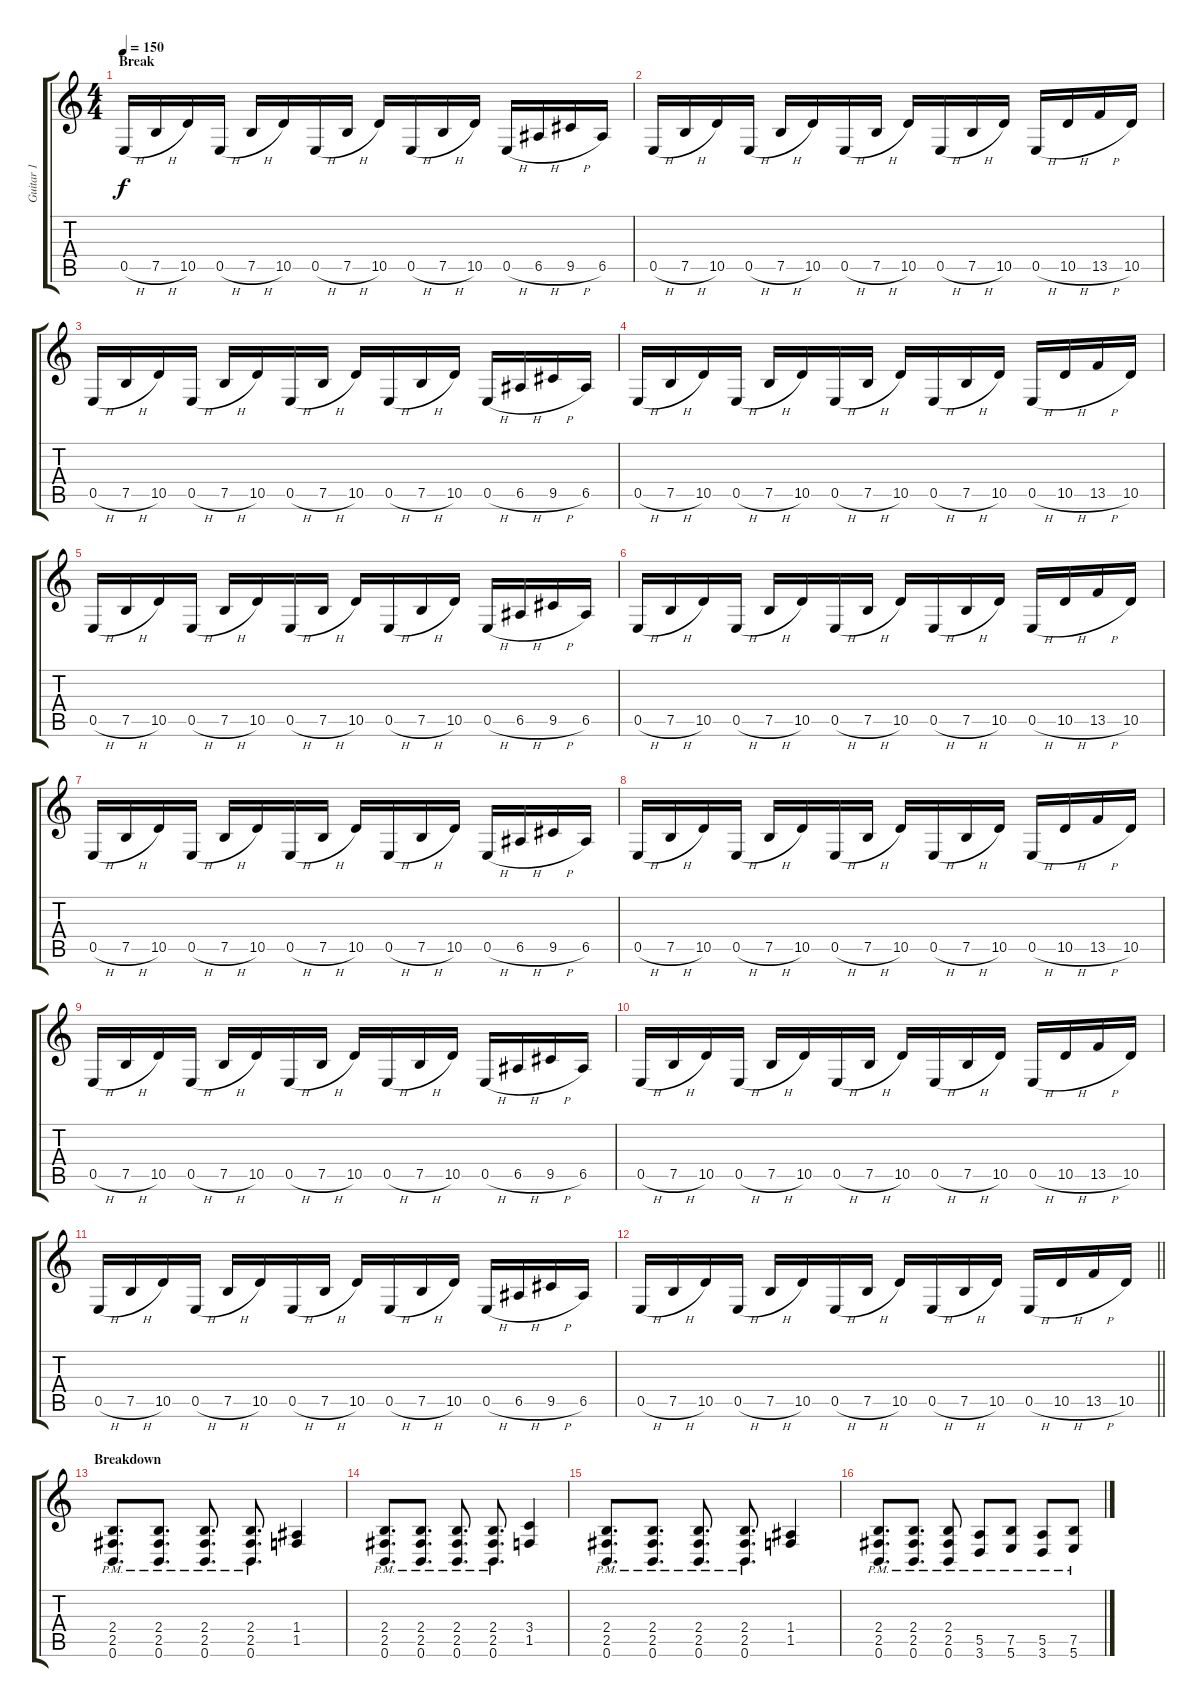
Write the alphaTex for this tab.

\track ("Guitar 1" "Guitar 1") {instrument distortionguitar}
\staff {score tabs}
\tuning (B3 Gb3 D3 A2 E2 B1) {hide}
\ts (4 4)
\section ("" "Break")
\tempo 150
\clef g2
\ks c
0.5{h}.16{dy f} 7.5{h}.16 10.5.16 0.5{h}.16 7.5{h}.16 10.5.16 0.5{h}.16 7.5{h}.16 10.5.16 0.5{h}.16 7.5{h}.16 10.5.16 0.5{h}.16 6.5{h}.16 9.5{h}.16 6.5.16 |
0.5{h}.16 7.5{h}.16 10.5.16 0.5{h}.16 7.5{h}.16 10.5.16 0.5{h}.16 7.5{h}.16 10.5.16 0.5{h}.16 7.5{h}.16 10.5.16 0.5{h}.16 10.5{h}.16 13.5{h}.16 10.5.16 |
0.5{h}.16 7.5{h}.16 10.5.16 0.5{h}.16 7.5{h}.16 10.5.16 0.5{h}.16 7.5{h}.16 10.5.16 0.5{h}.16 7.5{h}.16 10.5.16 0.5{h}.16 6.5{h}.16 9.5{h}.16 6.5.16 |
0.5{h}.16 7.5{h}.16 10.5.16 0.5{h}.16 7.5{h}.16 10.5.16 0.5{h}.16 7.5{h}.16 10.5.16 0.5{h}.16 7.5{h}.16 10.5.16 0.5{h}.16 10.5{h}.16 13.5{h}.16 10.5.16 |
0.5{h}.16 7.5{h}.16 10.5.16 0.5{h}.16 7.5{h}.16 10.5.16 0.5{h}.16 7.5{h}.16 10.5.16 0.5{h}.16 7.5{h}.16 10.5.16 0.5{h}.16 6.5{h}.16 9.5{h}.16 6.5.16 |
0.5{h}.16 7.5{h}.16 10.5.16 0.5{h}.16 7.5{h}.16 10.5.16 0.5{h}.16 7.5{h}.16 10.5.16 0.5{h}.16 7.5{h}.16 10.5.16 0.5{h}.16 10.5{h}.16 13.5{h}.16 10.5.16 |
0.5{h}.16 7.5{h}.16 10.5.16 0.5{h}.16 7.5{h}.16 10.5.16 0.5{h}.16 7.5{h}.16 10.5.16 0.5{h}.16 7.5{h}.16 10.5.16 0.5{h}.16 6.5{h}.16 9.5{h}.16 6.5.16 |
0.5{h}.16 7.5{h}.16 10.5.16 0.5{h}.16 7.5{h}.16 10.5.16 0.5{h}.16 7.5{h}.16 10.5.16 0.5{h}.16 7.5{h}.16 10.5.16 0.5{h}.16 10.5{h}.16 13.5{h}.16 10.5.16 |
0.5{h}.16 7.5{h}.16 10.5.16 0.5{h}.16 7.5{h}.16 10.5.16 0.5{h}.16 7.5{h}.16 10.5.16 0.5{h}.16 7.5{h}.16 10.5.16 0.5{h}.16 6.5{h}.16 9.5{h}.16 6.5.16 |
0.5{h}.16 7.5{h}.16 10.5.16 0.5{h}.16 7.5{h}.16 10.5.16 0.5{h}.16 7.5{h}.16 10.5.16 0.5{h}.16 7.5{h}.16 10.5.16 0.5{h}.16 10.5{h}.16 13.5{h}.16 10.5.16 |
0.5{h}.16 7.5{h}.16 10.5.16 0.5{h}.16 7.5{h}.16 10.5.16 0.5{h}.16 7.5{h}.16 10.5.16 0.5{h}.16 7.5{h}.16 10.5.16 0.5{h}.16 6.5{h}.16 9.5{h}.16 6.5.16 |
\barLineRight lightlight
0.5{h}.16 7.5{h}.16 10.5.16 0.5{h}.16 7.5{h}.16 10.5.16 0.5{h}.16 7.5{h}.16 10.5.16 0.5{h}.16 7.5{h}.16 10.5.16 0.5{h}.16 10.5{h}.16 13.5{h}.16 10.5.16 |
\section ("" "Breakdown")
(2.4{pm} 2.5{pm} 0.6{pm}).8{d} (2.4{pm} 2.5{pm} 0.6{pm}).8{d} (2.4{pm} 2.5{pm} 0.6{pm}).8{d} (2.4{pm} 2.5{pm} 0.6{pm}).8{d} (1.4 1.5).4 |
(2.4{pm} 2.5{pm} 0.6{pm}).8{d} (2.4{pm} 2.5{pm} 0.6{pm}).8{d} (2.4{pm} 2.5{pm} 0.6{pm}).8{d} (2.4{pm} 2.5{pm} 0.6{pm}).8{d} (3.4 1.5).4 |
(2.4{pm} 2.5{pm} 0.6{pm}).8{d} (2.4{pm} 2.5{pm} 0.6{pm}).8{d} (2.4{pm} 2.5{pm} 0.6{pm}).8{d} (2.4{pm} 2.5{pm} 0.6{pm}).8{d} (1.4 1.5).4 |
(2.4{pm} 2.5{pm} 0.6{pm}).8{d} (2.4{pm} 2.5{pm} 0.6{pm}).8{d} (2.4{pm} 2.5{pm} 0.6{pm}).8 (5.5{pm} 3.6{pm}).8 (7.5{pm} 5.6{pm}).8 (5.5{pm} 3.6{pm}).8 (7.5{pm} 5.6{pm}).8
